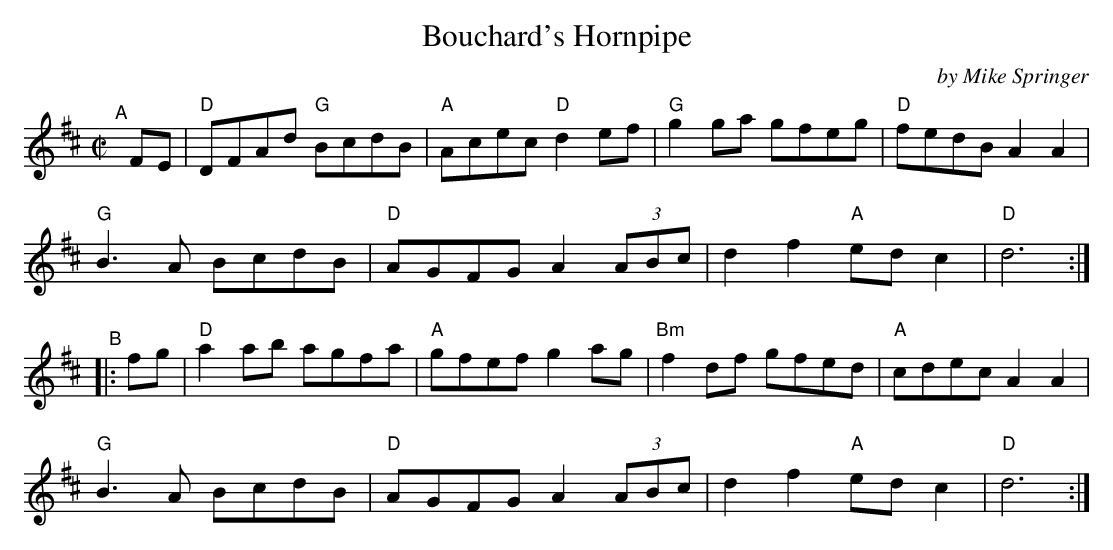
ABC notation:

X:1
T: Bouchard's Hornpipe
C: by Mike Springer
M: C|
L: 1/8
K: D
"^A"[|] FE |\
"D"DFAd "G"BcdB | "A"Acec "D"d2ef | "G"g2ga gfeg | "D"fedB A2A2 |
"G"B3A BcdB | "D"AGFG A2 (3ABc | d2f2 "A"edc2 | "D"d6 :|
"^B"|: fg |\
"D"a2ab agfa | "A"gfef g2ag | "Bm"f2df gfed | "A"cdec A2A2 |
"G"B3A BcdB | "D"AGFG A2 (3ABc | d2f2 "A"edc2 | "D"d6 :|
